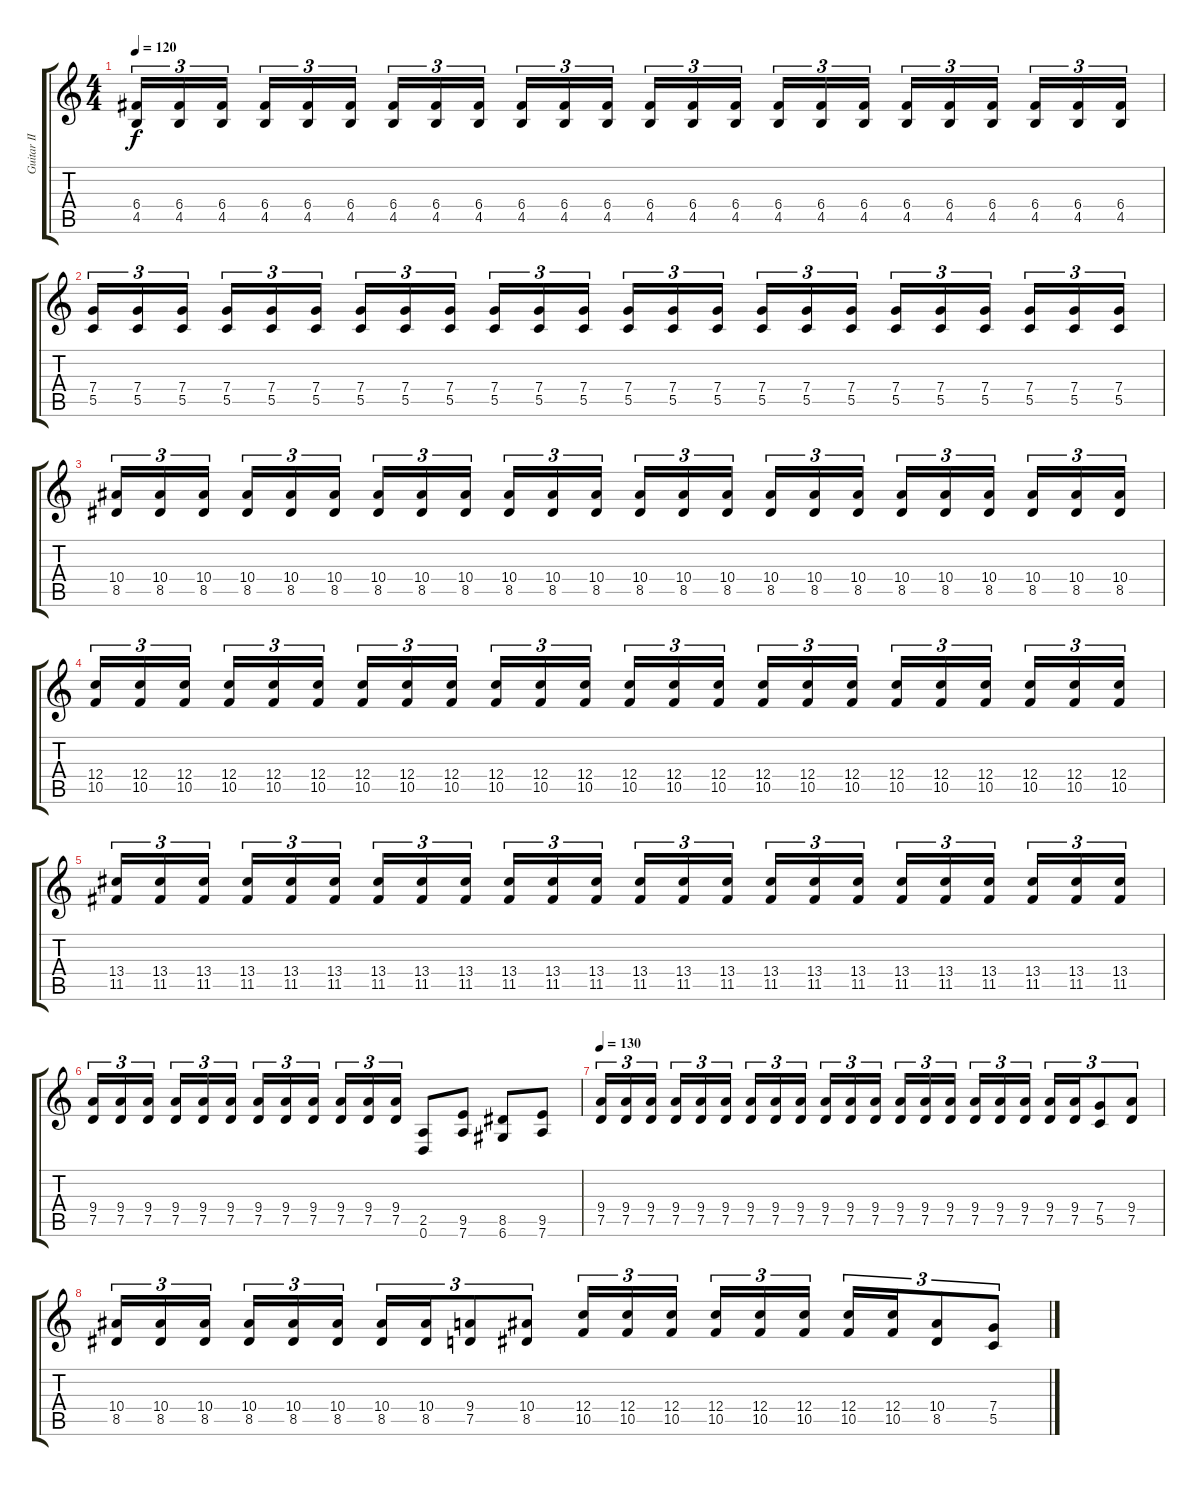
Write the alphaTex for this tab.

\track ("Guitar II" "Guitar II") {instrument distortionguitar}
\staff {score tabs}
\tuning (D4 A3 F3 C3 G2 D2) {hide}
\ts (4 4)
\tempo 120
\clef g2
\ks c
(6.4 4.5).16{tu (3 2) dy f} (6.4 4.5).16{tu (3 2)} (6.4 4.5).16{tu (3 2)} (6.4 4.5).16{tu (3 2)} (6.4 4.5).16{tu (3 2)} (6.4 4.5).16{tu (3 2)} (6.4 4.5).16{tu (3 2)} (6.4 4.5).16{tu (3 2)} (6.4 4.5).16{tu (3 2)} (6.4 4.5).16{tu (3 2)} (6.4 4.5).16{tu (3 2)} (6.4 4.5).16{tu (3 2)} (6.4 4.5).16{tu (3 2)} (6.4 4.5).16{tu (3 2)} (6.4 4.5).16{tu (3 2)} (6.4 4.5).16{tu (3 2)} (6.4 4.5).16{tu (3 2)} (6.4 4.5).16{tu (3 2)} (6.4 4.5).16{tu (3 2)} (6.4 4.5).16{tu (3 2)} (6.4 4.5).16{tu (3 2)} (6.4 4.5).16{tu (3 2)} (6.4 4.5).16{tu (3 2)} (6.4 4.5).16{tu (3 2)} |
(7.4 5.5).16{tu (3 2)} (7.4 5.5).16{tu (3 2)} (7.4 5.5).16{tu (3 2)} (7.4 5.5).16{tu (3 2)} (7.4 5.5).16{tu (3 2)} (7.4 5.5).16{tu (3 2)} (7.4 5.5).16{tu (3 2)} (7.4 5.5).16{tu (3 2)} (7.4 5.5).16{tu (3 2)} (7.4 5.5).16{tu (3 2)} (7.4 5.5).16{tu (3 2)} (7.4 5.5).16{tu (3 2)} (7.4 5.5).16{tu (3 2)} (7.4 5.5).16{tu (3 2)} (7.4 5.5).16{tu (3 2)} (7.4 5.5).16{tu (3 2)} (7.4 5.5).16{tu (3 2)} (7.4 5.5).16{tu (3 2)} (7.4 5.5).16{tu (3 2)} (7.4 5.5).16{tu (3 2)} (7.4 5.5).16{tu (3 2)} (7.4 5.5).16{tu (3 2)} (7.4 5.5).16{tu (3 2)} (7.4 5.5).16{tu (3 2)} |
(10.4 8.5).16{tu (3 2)} (10.4 8.5).16{tu (3 2)} (10.4 8.5).16{tu (3 2)} (10.4 8.5).16{tu (3 2)} (10.4 8.5).16{tu (3 2)} (10.4 8.5).16{tu (3 2)} (10.4 8.5).16{tu (3 2)} (10.4 8.5).16{tu (3 2)} (10.4 8.5).16{tu (3 2)} (10.4 8.5).16{tu (3 2)} (10.4 8.5).16{tu (3 2)} (10.4 8.5).16{tu (3 2)} (10.4 8.5).16{tu (3 2)} (10.4 8.5).16{tu (3 2)} (10.4 8.5).16{tu (3 2)} (10.4 8.5).16{tu (3 2)} (10.4 8.5).16{tu (3 2)} (10.4 8.5).16{tu (3 2)} (10.4 8.5).16{tu (3 2)} (10.4 8.5).16{tu (3 2)} (10.4 8.5).16{tu (3 2)} (10.4 8.5).16{tu (3 2)} (10.4 8.5).16{tu (3 2)} (10.4 8.5).16{tu (3 2)} |
(12.4 10.5).16{tu (3 2)} (12.4 10.5).16{tu (3 2)} (12.4 10.5).16{tu (3 2)} (12.4 10.5).16{tu (3 2)} (12.4 10.5).16{tu (3 2)} (12.4 10.5).16{tu (3 2)} (12.4 10.5).16{tu (3 2)} (12.4 10.5).16{tu (3 2)} (12.4 10.5).16{tu (3 2)} (12.4 10.5).16{tu (3 2)} (12.4 10.5).16{tu (3 2)} (12.4 10.5).16{tu (3 2)} (12.4 10.5).16{tu (3 2)} (12.4 10.5).16{tu (3 2)} (12.4 10.5).16{tu (3 2)} (12.4 10.5).16{tu (3 2)} (12.4 10.5).16{tu (3 2)} (12.4 10.5).16{tu (3 2)} (12.4 10.5).16{tu (3 2)} (12.4 10.5).16{tu (3 2)} (12.4 10.5).16{tu (3 2)} (12.4 10.5).16{tu (3 2)} (12.4 10.5).16{tu (3 2)} (12.4 10.5).16{tu (3 2)} |
(13.4 11.5).16{tu (3 2)} (13.4 11.5).16{tu (3 2)} (13.4 11.5).16{tu (3 2)} (13.4 11.5).16{tu (3 2)} (13.4 11.5).16{tu (3 2)} (13.4 11.5).16{tu (3 2)} (13.4 11.5).16{tu (3 2)} (13.4 11.5).16{tu (3 2)} (13.4 11.5).16{tu (3 2)} (13.4 11.5).16{tu (3 2)} (13.4 11.5).16{tu (3 2)} (13.4 11.5).16{tu (3 2)} (13.4 11.5).16{tu (3 2)} (13.4 11.5).16{tu (3 2)} (13.4 11.5).16{tu (3 2)} (13.4 11.5).16{tu (3 2)} (13.4 11.5).16{tu (3 2)} (13.4 11.5).16{tu (3 2)} (13.4 11.5).16{tu (3 2)} (13.4 11.5).16{tu (3 2)} (13.4 11.5).16{tu (3 2)} (13.4 11.5).16{tu (3 2)} (13.4 11.5).16{tu (3 2)} (13.4 11.5).16{tu (3 2)} |
(9.4 7.5).16{tu (3 2)} (9.4 7.5).16{tu (3 2)} (9.4 7.5).16{tu (3 2)} (9.4 7.5).16{tu (3 2)} (9.4 7.5).16{tu (3 2)} (9.4 7.5).16{tu (3 2)} (9.4 7.5).16{tu (3 2)} (9.4 7.5).16{tu (3 2)} (9.4 7.5).16{tu (3 2)} (9.4 7.5).16{tu (3 2)} (9.4 7.5).16{tu (3 2)} (9.4 7.5).16{tu (3 2)} (2.5 0.6).8 (9.5 7.6).8 (8.5 6.6).8 (9.5 7.6).8 |
\tempo 130
(9.4 7.5).16{tu (3 2)} (9.4 7.5).16{tu (3 2)} (9.4 7.5).16{tu (3 2)} (9.4 7.5).16{tu (3 2)} (9.4 7.5).16{tu (3 2)} (9.4 7.5).16{tu (3 2)} (9.4 7.5).16{tu (3 2)} (9.4 7.5).16{tu (3 2)} (9.4 7.5).16{tu (3 2)} (9.4 7.5).16{tu (3 2)} (9.4 7.5).16{tu (3 2)} (9.4 7.5).16{tu (3 2)} (9.4 7.5).16{tu (3 2)} (9.4 7.5).16{tu (3 2)} (9.4 7.5).16{tu (3 2)} (9.4 7.5).16{tu (3 2)} (9.4 7.5).16{tu (3 2)} (9.4 7.5).16{tu (3 2)} (9.4 7.5).16{tu (3 2)} (9.4 7.5).16{tu (3 2)} (7.4 5.5).8{tu (3 2)} (9.4 7.5).8{tu (3 2)} |
(10.4 8.5).16{tu (3 2)} (10.4 8.5).16{tu (3 2)} (10.4 8.5).16{tu (3 2)} (10.4 8.5).16{tu (3 2)} (10.4 8.5).16{tu (3 2)} (10.4 8.5).16{tu (3 2)} (10.4 8.5).16{tu (3 2)} (10.4 8.5).16{tu (3 2)} (9.4 7.5).8{tu (3 2)} (10.4 8.5).8{tu (3 2)} (12.4 10.5).16{tu (3 2)} (12.4 10.5).16{tu (3 2)} (12.4 10.5).16{tu (3 2)} (12.4 10.5).16{tu (3 2)} (12.4 10.5).16{tu (3 2)} (12.4 10.5).16{tu (3 2)} (12.4 10.5).16{tu (3 2)} (12.4 10.5).16{tu (3 2)} (10.4 8.5).8{tu (3 2)} (7.4 5.5).8{tu (3 2)}
